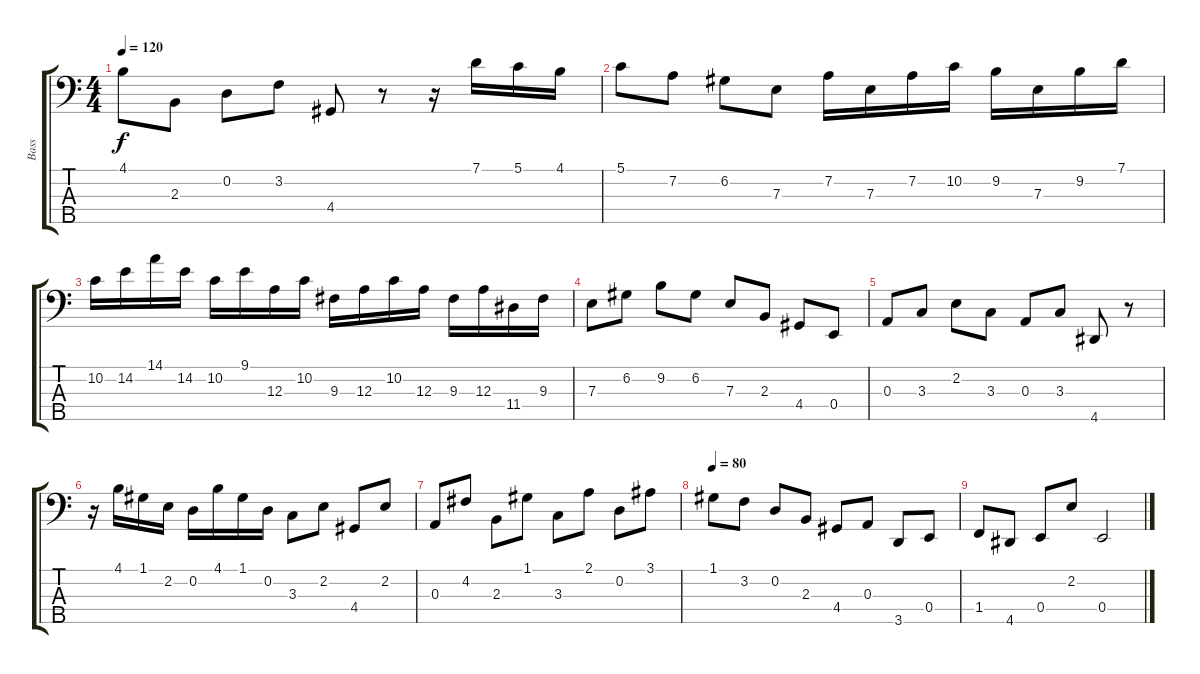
\track ("Bass" "Bass") {instrument electricbassfinger}
\staff {score tabs}
\tuning (G2 D2 A1 E1 B0) {hide}
\ts (4 4)
\tempo 120
\clef f4
\ks c
4.1.8{dy f} 2.3.8 0.2.8 3.2.8 4.4.8 r.8 r.16 7.1.16 5.1.16 4.1.16 |
5.1.8 7.2.8 6.2.8 7.3.8 7.2.16 7.3.16 7.2.16 10.2.16 9.2.16 7.3.16 9.2.16 7.1.16 |
10.2.16 14.2.16 14.1.16 14.2.16 10.2.16 9.1.16 12.3.16 10.2.16 9.3.16 12.3.16 10.2.16 12.3.16 9.3.16 12.3.16 11.4.16 9.3.16 |
7.3.8 6.2.8 9.2.8 6.2.8 7.3.8 2.3.8 4.4.8 0.4.8 |
0.3.8 3.3.8 2.2.8 3.3.8 0.3.8 3.3.8 4.5.8 r.8 |
r.16 4.1.16 1.1.16 2.2.16 0.2.16 4.1.16 1.1.16 0.2.16 3.3.8 2.2.8 4.4.8 2.2.8 |
0.3.8 4.2.8 2.3.8 1.1.8 3.3.8 2.1.8 0.2.8 3.1.8 |
\tempo 80
1.1.8 3.2.8 0.2.8 2.3.8 4.4.8 0.3.8 3.5.8 0.4.8 |
1.4.8 4.5.8 0.4.8 2.2.8 0.4.2
